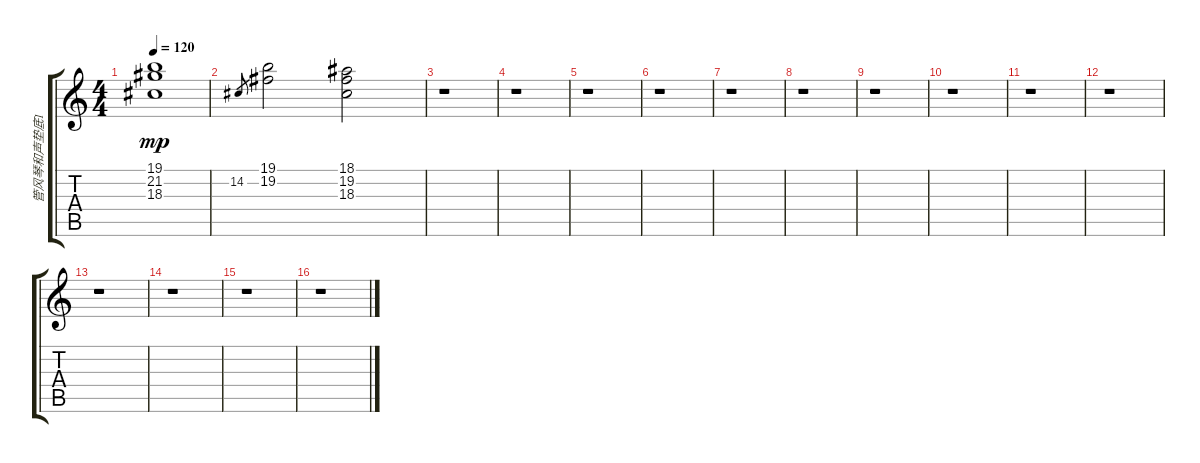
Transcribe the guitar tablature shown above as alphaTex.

\track ("管风琴和声垫底1" "管风琴和声垫底1") {instrument churchorgan}
\staff {score tabs}
\tuning (E4 B3 G3 D3 A2 E2) {hide}
\ts (4 4)
\tempo 120
\clef g2
\ks c
(19.1 21.2 18.3).1{dy mp} |
14.2.8{gr} (19.1 19.2).2 (18.1 19.2 18.3).2 |
r.1 |
r.1 |
r.1 |
r.1 |
r.1 |
r.1 |
r.1 |
r.1 |
r.1 |
r.1 |
r.1 |
r.1 |
r.1 |
r.1
